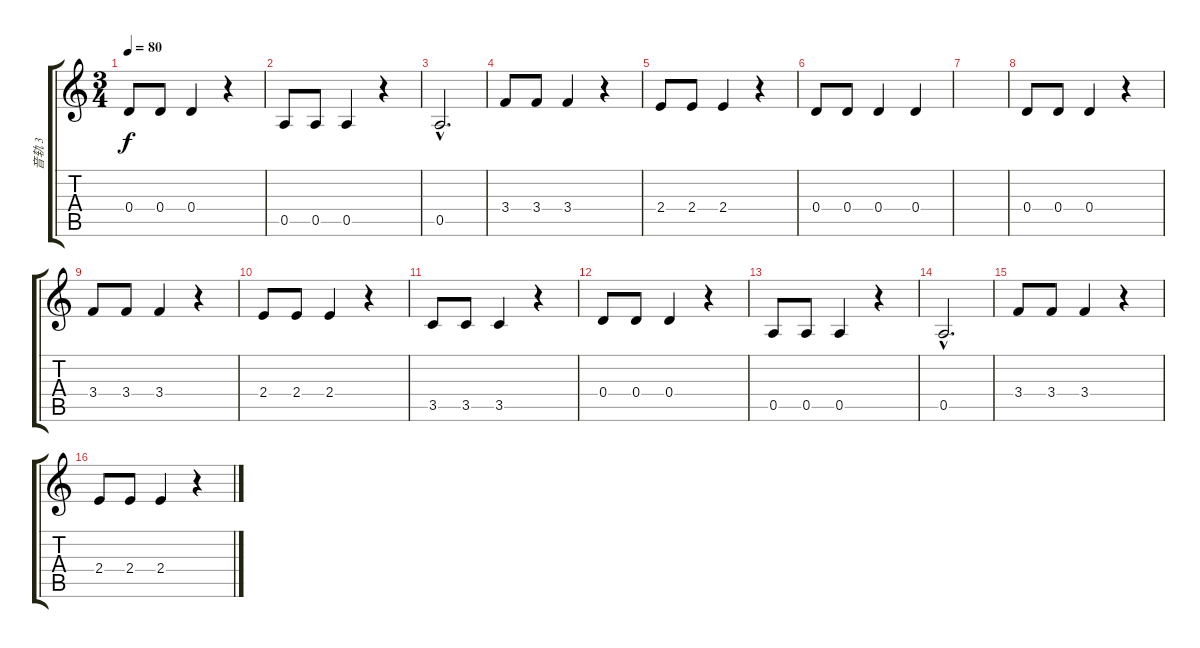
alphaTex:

\track ("音轨 3" "音轨 3") {instrument electricbassfinger}
\staff {score tabs}
\tuning (E4 B3 G3 D3 A2 D2) {hide}
\ts (3 4)
\tempo 80
\clef g2
\ks c
0.4.8{dy f} 0.4.8 0.4.4 r.4 |
0.5.8 0.5.8 0.5.4 r.4 |
0.5{hac}.2{d} |
3.4.8 3.4.8 3.4.4 r.4 |
2.4.8 2.4.8 2.4.4 r.4 |
0.4.8 0.4.8 0.4.4 0.4.4 |
|
0.4.8 0.4.8 0.4.4 r.4 |
3.4.8 3.4.8 3.4.4 r.4 |
2.4.8 2.4.8 2.4.4 r.4 |
3.5.8 3.5.8 3.5.4 r.4 |
0.4.8 0.4.8 0.4.4 r.4 |
0.5.8 0.5.8 0.5.4 r.4 |
0.5{hac}.2{d} |
3.4.8 3.4.8 3.4.4 r.4 |
2.4.8 2.4.8 2.4.4 r.4
